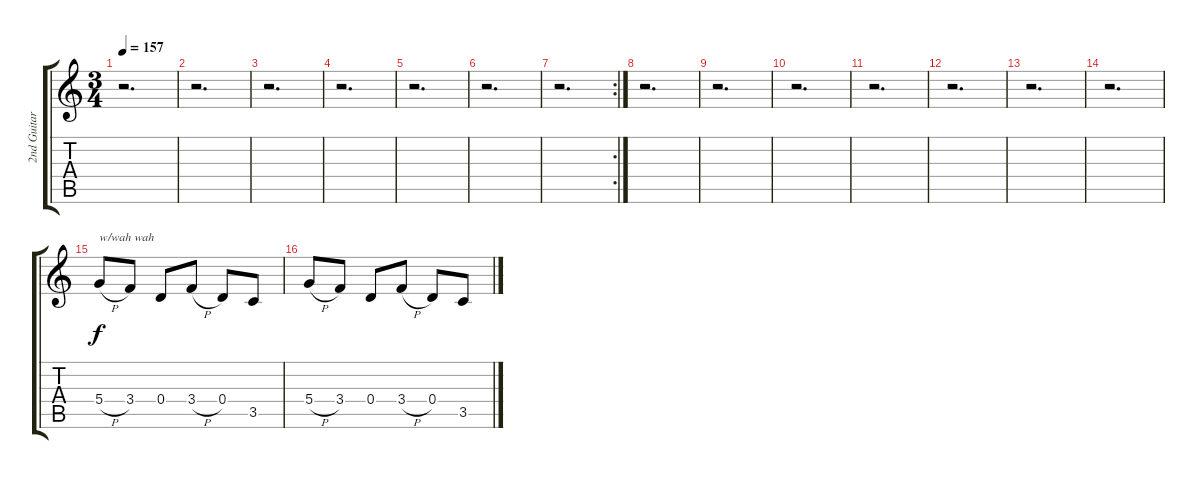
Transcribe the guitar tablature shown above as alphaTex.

\track ("2nd Guitar" "2nd Guitar") {instrument overdrivenguitar}
\staff {score tabs}
\tuning (E4 B3 G3 D3 A2 D2) {hide}
\ts (3 4)
\tempo 157
\clef g2
\ks c
r.2{d dy f} |
r.2{d} |
r.2{d} |
r.2{d} |
r.2{d} |
r.2{d} |
\rc 2
r.2{d} |
r.2{d} |
r.2{d} |
r.2{d} |
r.2{d} |
r.2{d} |
r.2{d} |
r.2{d} |
5.4{h}.8{txt "w/wah wah"} 3.4.8 0.4.8 3.4{h}.8 0.4.8 3.5.8 |
5.4{h}.8 3.4.8 0.4.8 3.4{h}.8 0.4.8 3.5.8
